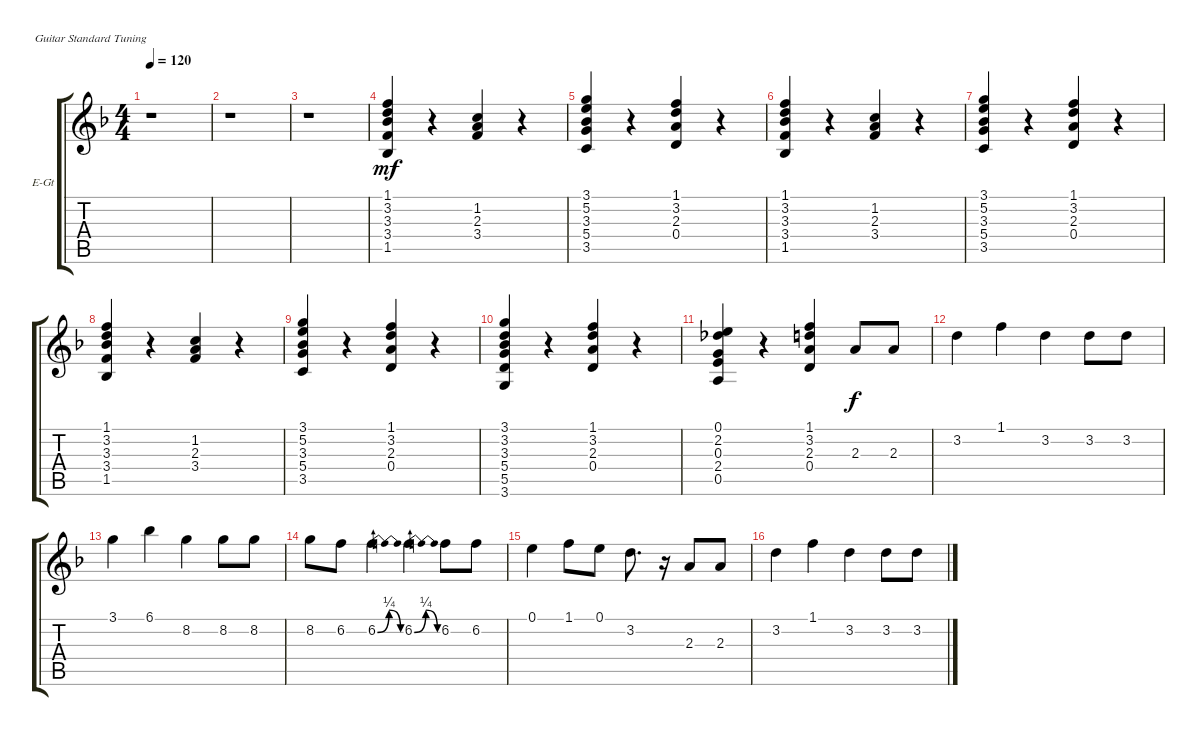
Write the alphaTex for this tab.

\defaultSystemsLayout 4
\bracketExtendMode groupsimilarinstruments
\firstSystemTrackNameOrientation horizontal
\otherSystemsTrackNameOrientation horizontal
\track ("Electric Guitar" "E-Gt") {instrument distortionguitar}
\staff {score tabs}
\tuning (E4 B3 G3 D3 A2 E2)
\ts (4 4)
\tempo 120
\clef g2
\ks f
r.1{dy f} |
r.1 |
r.1 |
(1.5 3.4 3.3 3.2 1.1).4{dy mf} r.4 (3.4 2.3 1.2).4 r.4 |
(3.5 5.4 3.3 5.2 3.1).4 r.4 (0.4 2.3 3.2 1.1).4 r.4 |
(1.5 3.4 3.3 3.2 1.1).4 r.4 (3.4 2.3 1.2).4 r.4 |
(3.5 5.4 3.3 5.2 3.1).4 r.4 (0.4 2.3 3.2 1.1).4 r.4 |
(1.5 3.4 3.3 3.2 1.1).4 r.4 (3.4 2.3 1.2).4 r.4 |
(3.5 5.4 3.3 5.2 3.1).4 r.4 (0.4 2.3 3.2 1.1).4 r.4 |
(3.6 5.5 5.4 3.3 3.2 3.1).4 r.4 (0.4 2.3 3.2 1.1).4 r.4 |
(0.5 2.4 0.3 2.2 0.1).4 r.4 (0.4 2.3 3.2 1.1).4 2.3.8{dy f} 2.3.8 |
3.2.4 1.1.4 3.2.4 3.2.8 3.2.8 |
3.1.4 6.1.4 8.2.4 8.2.8 8.2.8 |
8.2.8 6.2.8 6.2{be (bendrelease 0 0 30 1 30 1 60 0)}.4 6.2{be (bendrelease 0 0 30 1 30 1 60 0)}.4 6.2.8 6.2.8 |
0.1.4 1.1.8 0.1.8 3.2.8{d} r.16 2.3.8 2.3.8 |
3.2.4 1.1.4 3.2.4 3.2.8 3.2.8
